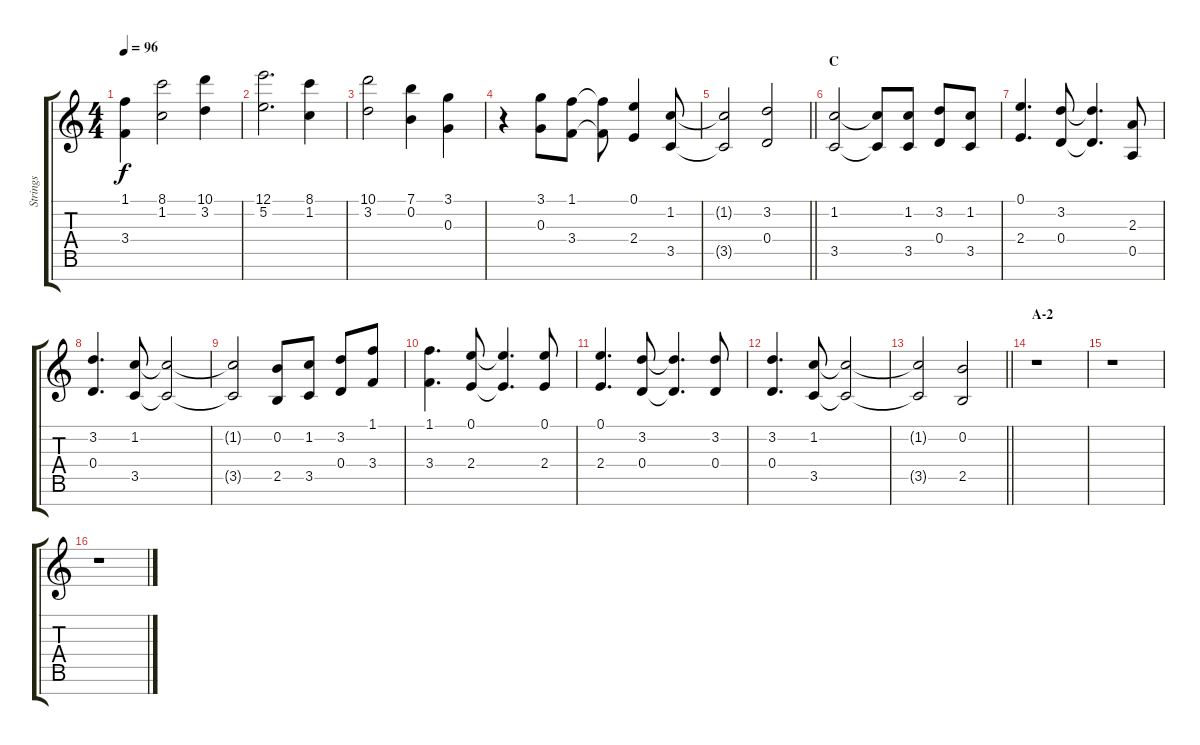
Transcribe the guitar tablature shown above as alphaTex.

\track ("Strings" "Strings") {instrument stringensemble1}
\staff {score tabs}
\tuning (E5 B4 G4 D4 A3 E3 B2) {hide}
\ts (4 4)
\tempo 96
\clef g2
\ks c
(1.1 3.4).4{dy f} (8.1 1.2).2 (10.1 3.2).4 |
(12.1 5.2).2{d} (8.1 1.2).4 |
(10.1 3.2).2 (7.1 0.2).4 (3.1 0.3).4 |
r.4 (3.1 0.3).8 (1.1 3.4).8 (1.1{t} 3.4{t}).8 (0.1 2.4).4 (1.2 3.5).8 |
\barLineRight lightlight
(1.2{t} 3.5{t}).2 (3.2 0.4).2 |
\section ("" "C")
(1.2 3.5).2 (1.2{t} 3.5{t}).8 (1.2 3.5).8 (3.2 0.4).8 (1.2 3.5).8 |
(0.1 2.4).4{d} (3.2 0.4).8 (3.2{t} 0.4{t}).4{d} (2.3 0.5).8 |
(3.2 0.4).4{d} (1.2 3.5).8 (1.2{t} 3.5{t}).2 |
(1.2{t} 3.5{t}).2 (0.2 2.5).8 (1.2 3.5).8 (3.2 0.4).8 (1.1 3.4).8 |
(1.1 3.4).4{d} (0.1 2.4).8 (0.1{t} 2.4{t}).4{d} (0.1 2.4).8 |
(0.1 2.4).4{d} (3.2 0.4).8 (3.2{t} 0.4{t}).4{d} (3.2 0.4).8 |
(3.2 0.4).4{d} (1.2 3.5).8 (1.2{t} 3.5{t}).2 |
\barLineRight lightlight
(1.2{t} 3.5{t}).2 (0.2 2.5).2 |
\section ("" "A-2")
r.1 |
r.1 |
r.1
